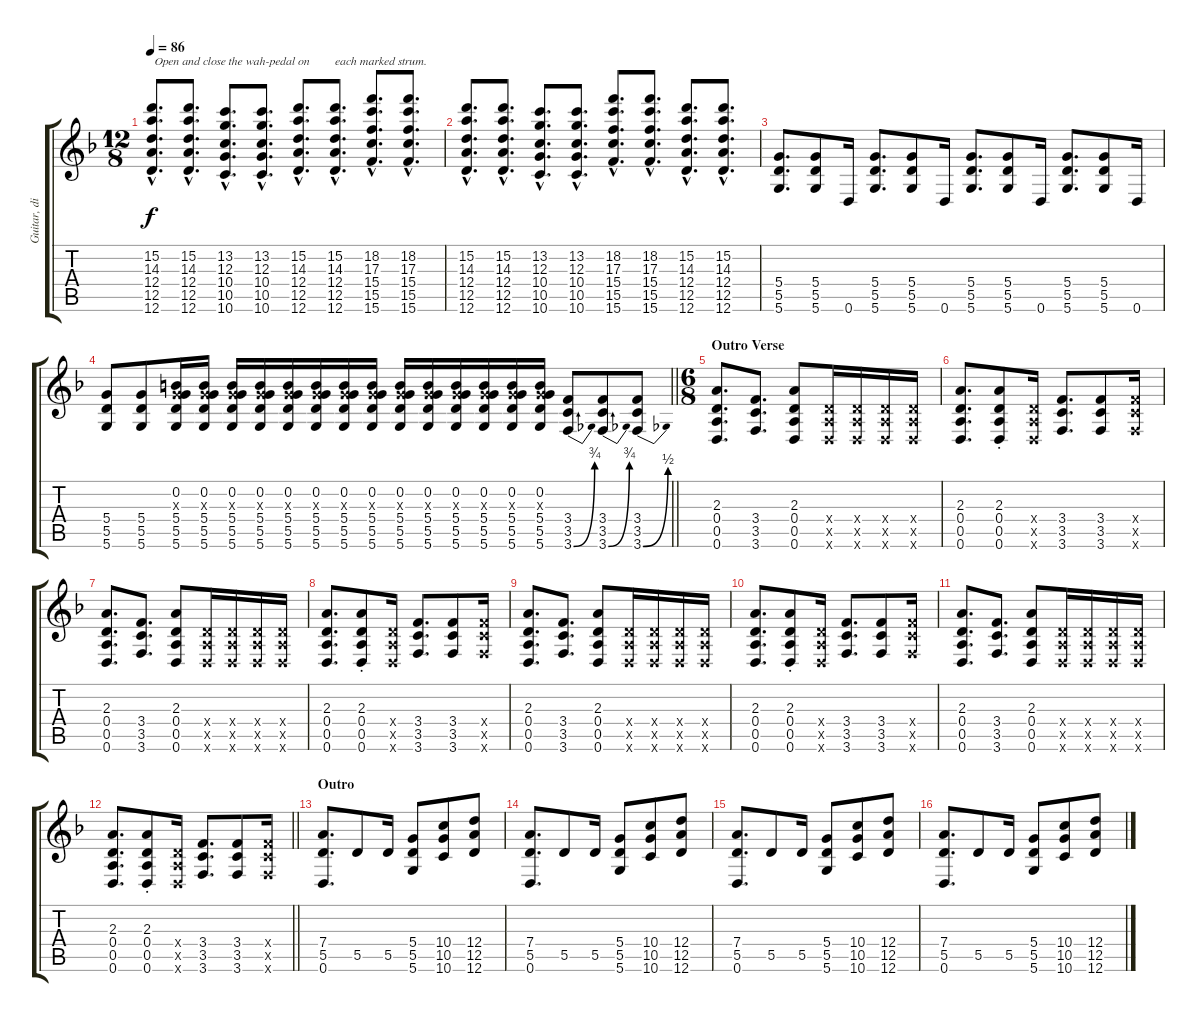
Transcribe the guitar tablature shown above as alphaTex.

\track ("Guitar, distortion" "Guitar, di") {instrument distortionguitar}
\staff {score tabs}
\tuning (E4 B3 G3 D3 A2 D2) {hide}
\ts (12 8)
\tempo 86
\clef g2
\ks dminor
(15.2{hac} 14.3{hac} 12.4{hac} 12.5{hac} 12.6{hac}).8{d txt " Open and close the wah-pedal on" dy f beam Up} (15.2{hac} 14.3{hac} 12.4{hac} 12.5{hac} 12.6{hac}).8{d beam Up} (13.2{hac} 12.3{hac} 10.4{hac} 10.5{hac} 10.6{hac}).8{d beam Up} (13.2{hac} 12.3{hac} 10.4{hac} 10.5{hac} 10.6{hac}).8{d beam Up} (15.2{hac} 14.3{hac} 12.4{hac} 12.5{hac} 12.6{hac}).8{d beam Up} (15.2{hac} 14.3{hac} 12.4{hac} 12.5{hac} 12.6{hac}).8{d txt "each marked strum." beam Up} (18.2{hac} 17.3{hac} 15.4{hac} 15.5{hac} 15.6{hac}).8{d beam Up} (18.2{hac} 17.3{hac} 15.4{hac} 15.5{hac} 15.6{hac}).8{d beam Up} |
(15.2{hac} 14.3{hac} 12.4{hac} 12.5{hac} 12.6{hac}).8{d beam Up} (15.2{hac} 14.3{hac} 12.4{hac} 12.5{hac} 12.6{hac}).8{d beam Up} (13.2{hac} 12.3{hac} 10.4{hac} 10.5{hac} 10.6{hac}).8{d beam Up} (13.2{hac} 12.3{hac} 10.4{hac} 10.5{hac} 10.6{hac}).8{d beam Up} (18.2{hac} 17.3{hac} 15.4{hac} 15.5{hac} 15.6{hac}).8{d beam Up} (18.2{hac} 17.3{hac} 15.4{hac} 15.5{hac} 15.6{hac}).8{d beam Up} (15.2{hac} 14.3{hac} 12.4{hac} 12.5{hac} 12.6{hac}).8{d beam Up} (15.2{hac} 14.3{hac} 12.4{hac} 12.5{hac} 12.6{hac}).8{d beam Up} |
(5.4 5.5 5.6).8{d} (5.4 5.5 5.6).8 0.6.16 (5.4 5.5 5.6).8{d} (5.4 5.5 5.6).8 0.6.16 (5.4 5.5 5.6).8{d} (5.4 5.5 5.6).8 0.6.16 (5.4 5.5 5.6).8{d} (5.4 5.5 5.6).8 0.6.16 |
\barLineRight lightlight
(5.4 5.5 5.6).8 (5.4 5.5 5.6).8 (0.2 0.3{x} 5.4 5.5 5.6).16 (0.2 0.3{x} 5.4 5.5 5.6).16 (0.2 0.3{x} 5.4 5.5 5.6).16 (0.2 0.3{x} 5.4 5.5 5.6).16 (0.2 0.3{x} 5.4 5.5 5.6).16 (0.2 0.3{x} 5.4 5.5 5.6).16 (0.2 0.3{x} 5.4 5.5 5.6).16 (0.2 0.3{x} 5.4 5.5 5.6).16 (0.2 0.3{x} 5.4 5.5 5.6).16 (0.2 0.3{x} 5.4 5.5 5.6).16 (0.2 0.3{x} 5.4 5.5 5.6).16 (0.2 0.3{x} 5.4 5.5 5.6).16 (0.2 0.3{x} 5.4 5.5 5.6).16 (0.2 0.3{x} 5.4 5.5 5.6).16 (3.4 3.5 3.6{be (bend 0 0 60 3)}).8 (3.4 3.5 3.6{be (bend 0 0 60 3)}).8 (3.4 3.5 3.6{be (bend 0 0 60 2)}).8 |
\ts (6 8)
\section ("" "Outro Verse")
(2.3 0.4 0.5 0.6).8{d} (3.4 3.5 3.6).8{d} (2.3 0.4 0.5 0.6).8 (0.4{x} 0.5{x} 0.6{x}).16 (0.4{x} 0.5{x} 0.6{x}).16 (0.4{x} 0.5{x} 0.6{x}).16 (0.4{x} 0.5{x} 0.6{x}).16 |
(2.3 0.4 0.5 0.6).8{d} (2.3{st} 0.4{st} 0.5{st} 0.6{st}).8 (0.4{x} 0.5{x} 0.6{x}).16 (3.4 3.5 3.6).8{d} (3.4 3.5 3.6).8 (3.4{x} 3.5{x} 3.6{x}).16 |
(2.3 0.4 0.5 0.6).8{d} (3.4 3.5 3.6).8{d} (2.3 0.4 0.5 0.6).8 (0.4{x} 0.5{x} 0.6{x}).16 (0.4{x} 0.5{x} 0.6{x}).16 (0.4{x} 0.5{x} 0.6{x}).16 (0.4{x} 0.5{x} 0.6{x}).16 |
(2.3 0.4 0.5 0.6).8{d} (2.3{st} 0.4{st} 0.5{st} 0.6{st}).8 (0.4{x} 0.5{x} 0.6{x}).16 (3.4 3.5 3.6).8{d} (3.4 3.5 3.6).8 (3.4{x} 3.5{x} 3.6{x}).16 |
(2.3 0.4 0.5 0.6).8{d} (3.4 3.5 3.6).8{d} (2.3 0.4 0.5 0.6).8 (0.4{x} 0.5{x} 0.6{x}).16 (0.4{x} 0.5{x} 0.6{x}).16 (0.4{x} 0.5{x} 0.6{x}).16 (0.4{x} 0.5{x} 0.6{x}).16 |
(2.3 0.4 0.5 0.6).8{d} (2.3{st} 0.4{st} 0.5{st} 0.6{st}).8 (0.4{x} 0.5{x} 0.6{x}).16 (3.4 3.5 3.6).8{d} (3.4 3.5 3.6).8 (3.4{x} 3.5{x} 3.6{x}).16 |
(2.3 0.4 0.5 0.6).8{d} (3.4 3.5 3.6).8{d} (2.3 0.4 0.5 0.6).8 (0.4{x} 0.5{x} 0.6{x}).16 (0.4{x} 0.5{x} 0.6{x}).16 (0.4{x} 0.5{x} 0.6{x}).16 (0.4{x} 0.5{x} 0.6{x}).16 |
\barLineRight lightlight
(2.3 0.4 0.5 0.6).8{d} (2.3{st} 0.4{st} 0.5{st} 0.6{st}).8 (0.4{x} 0.5{x} 0.6{x}).16 (3.4 3.5 3.6).8{d} (3.4 3.5 3.6).8 (3.4{x} 3.5{x} 3.6{x}).16 |
\section ("" "Outro")
(7.4 5.5 0.6).8{d} 5.5.8 5.5.16 (5.4 5.5 5.6).8 (10.4 10.5 10.6).8 (12.4 12.5 12.6).8 |
(7.4 5.5 0.6).8{d} 5.5.8 5.5.16 (5.4 5.5 5.6).8 (10.4 10.5 10.6).8 (12.4 12.5 12.6).8 |
(7.4 5.5 0.6).8{d} 5.5.8 5.5.16 (5.4 5.5 5.6).8 (10.4 10.5 10.6).8 (12.4 12.5 12.6).8 |
(7.4 5.5 0.6).8{d} 5.5.8 5.5.16 (5.4 5.5 5.6).8 (10.4 10.5 10.6).8 (12.4 12.5 12.6).8
